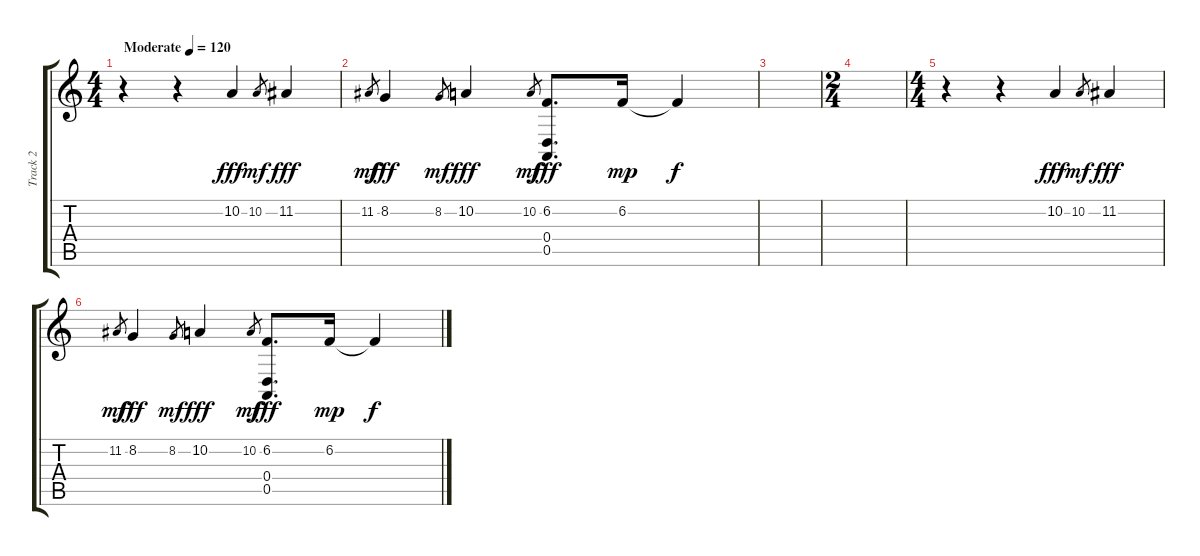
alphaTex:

\track ("Track 2" "Track 2") {instrument acousticgrandpiano}
\staff {score tabs}
\tuning (E4 B3 G3 D3 A2 E2) {hide}
\ts (4 4)
\tempo (120 "Moderate")
\clef g2
\ks c
r.4{dy fff instrument acousticgrandpiano} r.4 10.2.4 10.2.8{gr dy mf} 11.2.4{dy fff} |
11.2.8{gr dy mf} 8.2.4{dy fff} 8.2.8{gr dy mf} 10.2.4{dy fff} 10.2.8{gr dy mf} (6.2 0.4 0.5).8{d dy fff} 6.2.16{dy mp} 6.2{t}.4{dy f} |
|
\ts (2 4)
|
\ts (4 4)
r.4 r.4 10.2.4{dy fff} 10.2.8{gr dy mf} 11.2.4{dy fff} |
11.2.8{gr dy mf} 8.2.4{dy fff} 8.2.8{gr dy mf} 10.2.4{dy fff} 10.2.8{gr dy mf} (6.2 0.4 0.5).8{d dy fff} 6.2.16{dy mp} 6.2{t}.4{dy f}
